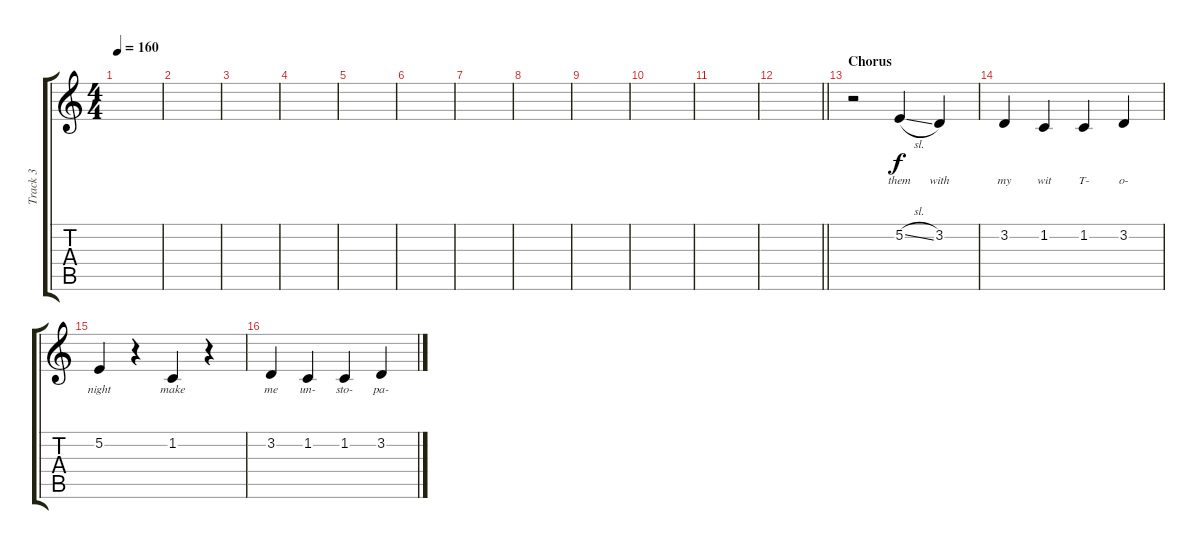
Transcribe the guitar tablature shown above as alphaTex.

\track ("Track 3" "Track 3") {instrument clarinet}
\staff {score tabs}
\tuning (E4 B3 G3 D3 A2 E2) {hide}
\ts (4 4)
\tempo 160
\clef g2
\ks c
|
|
|
|
|
|
|
|
|
|
|
\barLineRight lightlight
|
\section ("" "Chorus")
r.2 5.2{sl}.4{lyrics (0 "them") lyrics (1 "") lyrics (2 "") lyrics (3 "") lyrics (4 "")} 3.2.4{lyrics (0 "with") lyrics (1 "") lyrics (2 "") lyrics (3 "") lyrics (4 "")} |
3.2.4{lyrics (0 "my") lyrics (1 "") lyrics (2 "") lyrics (3 "") lyrics (4 "")} 1.2.4{lyrics (0 "wit") lyrics (1 "") lyrics (2 "") lyrics (3 "") lyrics (4 "")} 1.2.4{lyrics (0 "T-") lyrics (1 "") lyrics (2 "") lyrics (3 "") lyrics (4 "")} 3.2.4{lyrics (0 "o-") lyrics (1 "") lyrics (2 "") lyrics (3 "") lyrics (4 "")} |
5.2.4{lyrics (0 "night") lyrics (1 "") lyrics (2 "") lyrics (3 "") lyrics (4 "")} r.4 1.2.4{lyrics (0 "make") lyrics (1 "") lyrics (2 "") lyrics (3 "") lyrics (4 "")} r.4 |
3.2.4{lyrics (0 "me") lyrics (1 "") lyrics (2 "") lyrics (3 "") lyrics (4 "")} 1.2.4{lyrics (0 "un-") lyrics (1 "") lyrics (2 "") lyrics (3 "") lyrics (4 "")} 1.2.4{lyrics (0 "sto-") lyrics (1 "") lyrics (2 "") lyrics (3 "") lyrics (4 "")} 3.2.4{lyrics (0 "pa-") lyrics (1 "") lyrics (2 "") lyrics (3 "") lyrics (4 "")}
